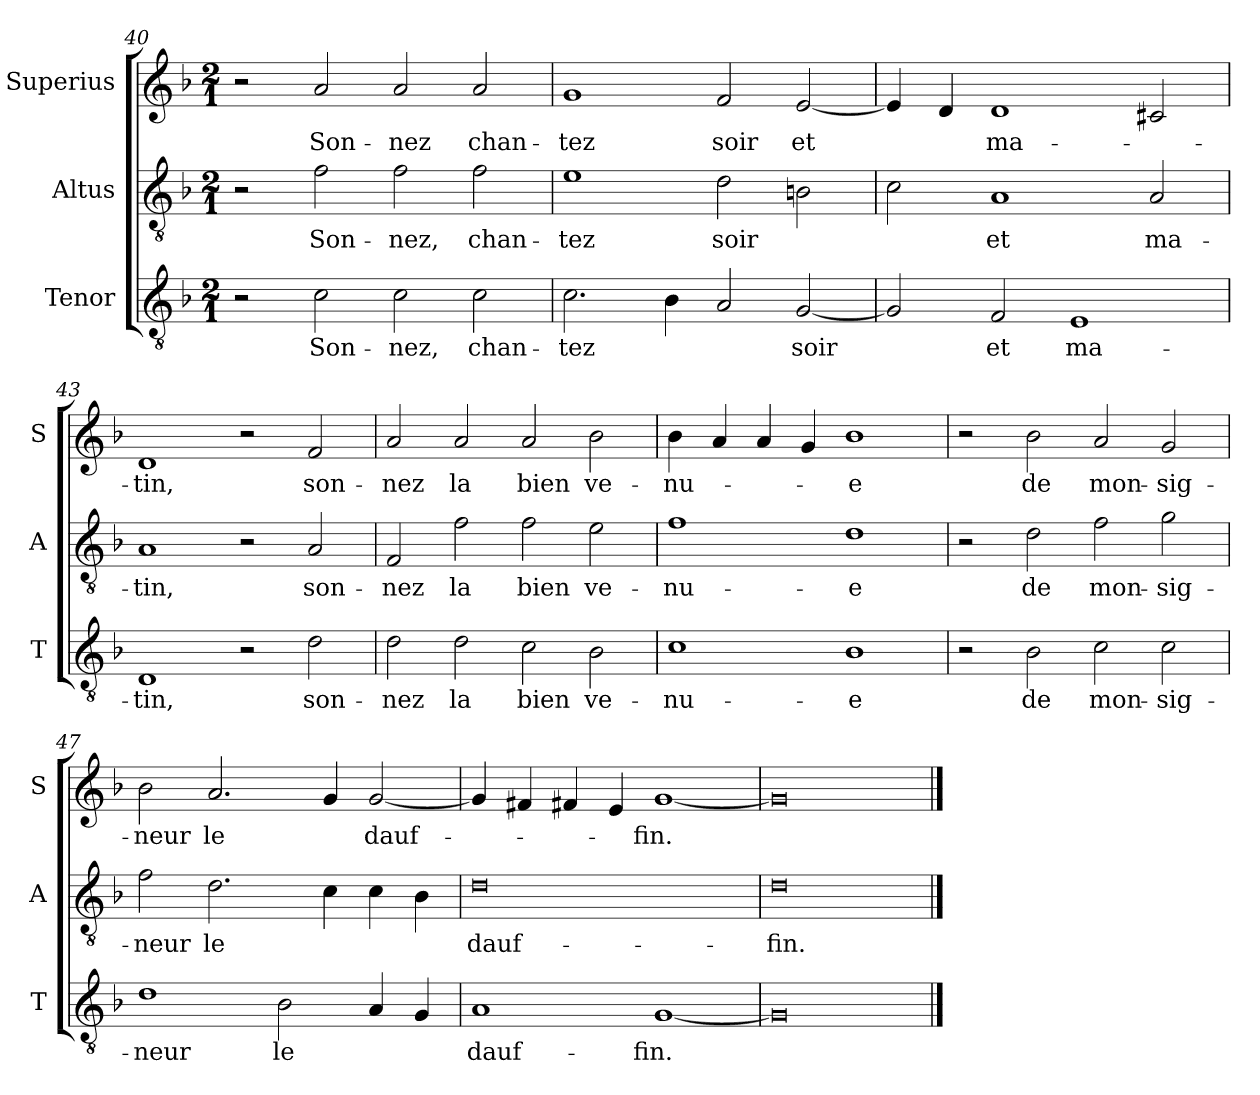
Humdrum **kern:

**kern	**text	**kern	**text	**kern	**text
*part3	*part3	*part2	*part2	*part1	*part1
*staff3	*staff3	*staff2	*staff2	*staff1	*staff1
*I"Tenor	*	*I"Altus	*	*I"Superius	*
*I'T	*	*I'A	*	*I'S	*
*clefGv2	*	*clefGv2	*	*clefG2	*
*k[b-]	*	*k[b-]	*	*k[b-]	*
*M2/1	*	*M2/1	*	*M2/1	*
=40	=40	=40	=40	=40	=40
2r	.	2r	.	2r	.
2c	Son-	2f	Son-	2a	Son-
2c	-nez,	2f	-nez,	2a	-nez
2c	chan-	2f	chan-	2a	chan-
=41	=41	=41	=41	=41	=41
2.c	-tez	1e	-tez	1g	-tez
4B-	.	.	.	.	.
2A	.	2d	soir	2f	soir
[2G	soir	2Bn	.	[2e	et
=42	=42	=42	=42	=42	=42
2G]	.	2c	.	4e]	.
.	.	.	.	4d	.
2F	et	1A	et	1d	ma-
1E	ma-	.	.	.	.
.	.	2A	ma-	2c#X	.
=43	=43	=43	=43	=43	=43
1D	-tin,	1A	-tin,	1d	-tin,
2r	.	2r	.	2r	.
2d	son-	2A	son-	2f	son-
=44	=44	=44	=44	=44	=44
2d	-nez	2F	-nez	2a	-nez
2d	la	2f	la	2a	la
2c	bien	2f	bien	2a	bien
2B-	ve-	2e	ve-	2b-	ve-
=45	=45	=45	=45	=45	=45
1c	-nu-	1f	-nu-	4b-	-nu-
.	.	.	.	4a	.
.	.	.	.	4a	.
.	.	.	.	4g	.
1B-	-e	1d	-e	1b-	-e
=46	=46	=46	=46	=46	=46
2r	.	2r	.	2r	.
2B-	de	2d	de	2b-	de
2c	mon-	2f	mon-	2a	mon-
2c	-sig-	2g	-sig-	2g	-sig-
=47	=47	=47	=47	=47	=47
1d	-neur	2f	-neur	2b-	-neur
.	.	2.d	le	2.a	le
2B-	le	.	.	.	.
.	.	4c	.	4g	.
4A	.	4c	.	[2g	dauf-
4G	.	4B-	.	.	.
=48	=48	=48	=48	=48	=48
1A	dauf-	0d	dauf-	4g]	.
.	.	.	.	4f#X	.
.	.	.	.	4f#X	.
.	.	.	.	4e	.
[1G	-fin.	.	.	[1g	-fin.
=49	=49	=49	=49	=49	=49
0G]	.	0d	-fin.	0g]	.
==	==	==	==	==	==
*-	*-	*-	*-	*-	*-
